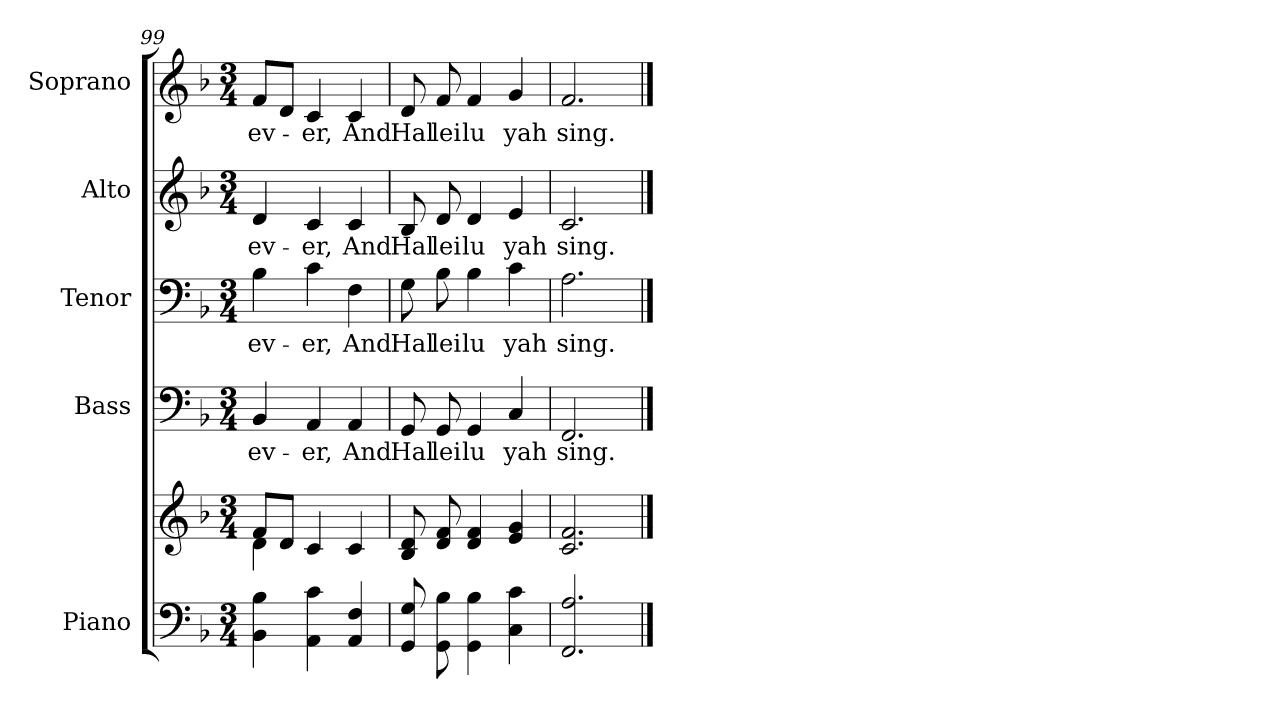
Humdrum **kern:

**kern	**kern	**kern	**text	**kern	**text	**kern	**text	**kern	**text
*part5	*part5	*part4	*part4	*part3	*part3	*part2	*part2	*part1	*part1
*staff6	*staff5	*staff4	*staff4	*staff3	*staff3	*staff2	*staff2	*staff1	*staff1
*I"Piano	*	*I"Bass	*	*I"Tenor	*	*I"Alto	*	*I"Soprano	*
*I'Pno.	*	*I'B.	*	*I'T.	*	*I'A.	*	*I'S.	*
!!LO:PB:g=z
*clefF4	*clefG2	*clefF4	*	*clefF4	*	*clefG2	*	*clefG2	*
*k[b-]	*k[b-]	*k[b-]	*	*k[b-]	*	*k[b-]	*	*k[b-]	*
*F:	*F:	*F:	*	*F:	*	*F:	*	*F:	*
*M3/4	*M3/4	*M3/4	*	*M3/4	*	*M3/4	*	*M3/4	*
=99	=99	=99	=99	=99	=99	=99	=99	=99	=99
*	*^	*	*	*	*	*	*	*	*
!	!	!	!	!LO:LY:b:color=#000000	!	!	!	!	!	!
!	!	!	!	!	!	!LO:LY:b:color=#000000	!	!	!	!
!	!	!	!	!	!	!	!	!LO:LY:b:color=#000000	!	!
!	!	!	!	!	!	!	!	!	!	!LO:LY:b:color=#000000
4BB-i\ 4B-i	8fi/L	4di\	4BB-i/	ev-	4B-i\	ev-	4di/	ev-	8fi/L	ev-
.	8di/J	.	.	.	.	.	.	.	8di/J	.
!	!	!	!	!LO:LY:b:color=#000000	!	!	!	!	!	!
!	!	!	!	!	!	!LO:LY:b:color=#000000	!	!	!	!
!	!	!	!	!	!	!	!	!LO:LY:b:color=#000000	!	!
!	!	!	!	!	!	!	!	!	!	!LO:LY:b:color=#000000
4AAi\ 4ci	4ci/	4ryy	4AAi/	-er,	4ci\	-er,	4ci/	-er,	4ci/	-er,
!	!	!	!	!LO:LY:b:color=#000000	!	!	!	!	!	!
!	!	!	!	!	!	!LO:LY:b:color=#000000	!	!	!	!
!	!	!	!	!	!	!	!	!LO:LY:b:color=#000000	!	!
!	!	!	!	!	!	!	!	!	!	!LO:LY:b:color=#000000
4AAi/ 4Fi	4ci/	4ryy	4AAi/	And	4Fi\	And	4ci/	And	4ci/	And
*	*v	*v	*	*	*	*	*	*	*	*
=100	=100	=100	=100	=100	=100	=100	=100	=100	=100
*	*^	*	*	*	*	*	*	*	*
!	!	!	!	!LO:LY:b:color=#000000	!	!	!	!	!	!
*	*v	*v	*	*	*	*	*	*	*	*
*	*^	*	*	*	*	*	*	*	*
!	!	!	!	!	!	!LO:LY:b:color=#000000	!	!	!	!
*	*v	*v	*	*	*	*	*	*	*	*
*	*^	*	*	*	*	*	*	*	*
!	!	!	!	!	!	!	!	!LO:LY:b:color=#000000	!	!
*	*v	*v	*	*	*	*	*	*	*	*
*	*^	*	*	*	*	*	*	*	*
!	!	!	!	!	!	!	!	!	!	!LO:LY:b:color=#000000
*	*v	*v	*	*	*	*	*	*	*	*
8GGi/ 8Gi	8B-i/ 8di	8GGi/	Hal	8Gi\	Hal	8B-i/	Hal	8di/	Hal
!	!	!	!LO:LY:b:color=#000000	!	!	!	!	!	!
!	!	!	!	!	!LO:LY:b:color=#000000	!	!	!	!
!	!	!	!	!	!	!	!LO:LY:b:color=#000000	!	!
!	!	!	!	!	!	!	!	!	!LO:LY:b:color=#000000
8GGi\ 8B-i	8di/ 8fi	8GGi/	lei	8B-i\	lei	8di/	lei	8fi/	lei
!	!	!	!LO:LY:b:color=#000000	!	!	!	!	!	!
!	!	!	!	!	!LO:LY:b:color=#000000	!	!	!	!
!	!	!	!	!	!	!	!LO:LY:b:color=#000000	!	!
!	!	!	!	!	!	!	!	!	!LO:LY:b:color=#000000
4GGi\ 4B-i	4di/ 4fi	4GGi/	lu	4B-i\	lu	4di/	lu	4fi/	lu
!	!	!	!LO:LY:b:color=#000000	!	!	!	!	!	!
!	!	!	!	!	!LO:LY:b:color=#000000	!	!	!	!
!	!	!	!	!	!	!	!LO:LY:b:color=#000000	!	!
!	!	!	!	!	!	!	!	!	!LO:LY:b:color=#000000
4Ci\ 4ci	4ei/ 4gi	4Ci/	yah	4ci\	yah	4ei/	yah	4gi/	yah
!!LO:PB:g=z
=101	=101	=101	=101	=101	=101	=101	=101	=101	=101
!	!	!	!LO:LY:b:color=#000000	!	!	!	!	!	!
!	!	!	!	!	!LO:LY:b:color=#000000	!	!	!	!
!	!	!	!	!	!	!	!LO:LY:b:color=#000000	!	!
!	!	!	!	!	!	!	!	!	!LO:LY:b:color=#000000
2.FFi/ 2.Ai	2.ci/ 2.fi	2.FFi/	sing.	2.Ai\	sing.	2.ci/	sing.	2.fi/	sing.
==	==	==	==	==	==	==	==	==	==
*-	*-	*-	*-	*-	*-	*-	*-	*-	*-
